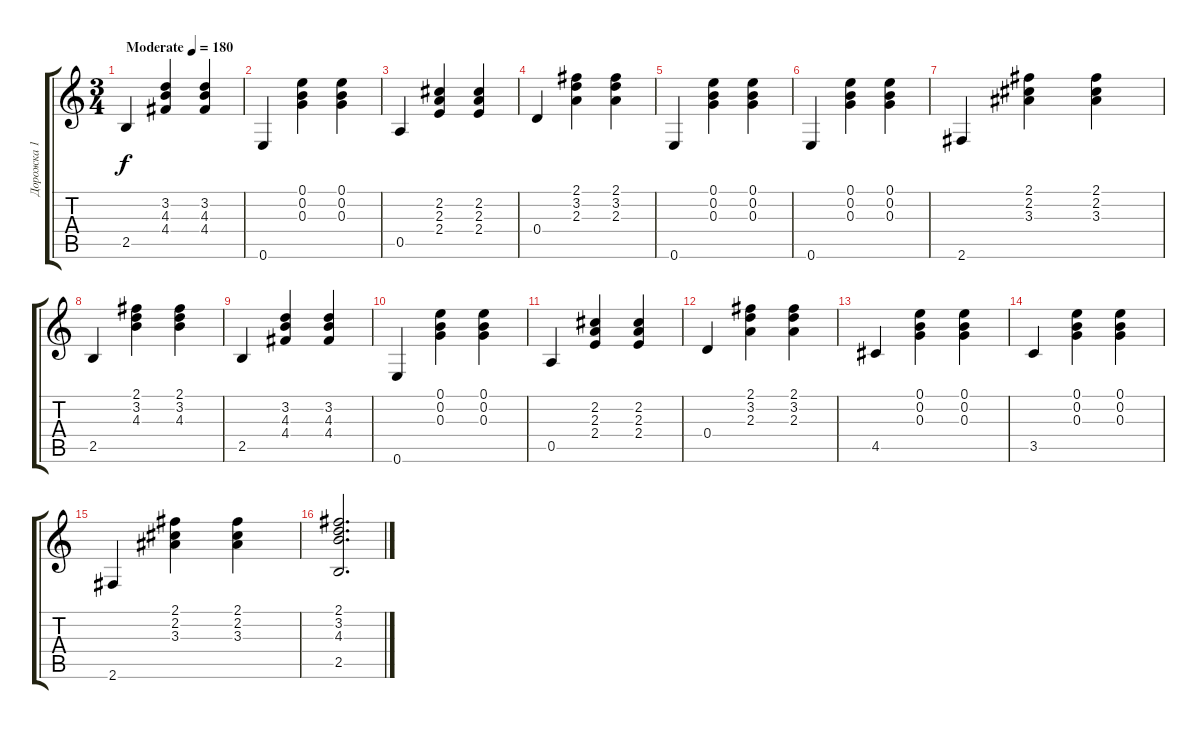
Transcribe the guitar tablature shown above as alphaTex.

\track ("Дорожка 1" "Дорожка 1") {instrument acousticguitarnylon}
\staff {score tabs}
\tuning (E4 B3 G3 D3 A2 E2) {hide}
\ts (3 4)
\tempo (180 "Moderate")
\clef g2
\ks c
2.5.4{dy f instrument acousticguitarnylon} (3.2 4.3 4.4).4 (3.2 4.3 4.4).4 |
0.6.4 (0.1 0.2 0.3).4 (0.1 0.2 0.3).4 |
0.5.4 (2.2 2.3 2.4).4 (2.2 2.3 2.4).4 |
0.4.4 (2.1 3.2 2.3).4 (2.1 3.2 2.3).4 |
0.6.4 (0.1 0.2 0.3).4 (0.1 0.2 0.3).4 |
0.6.4 (0.1 0.2 0.3).4 (0.1 0.2 0.3).4 |
2.6.4 (2.1 2.2 3.3).4 (2.1 2.2 3.3).4 |
2.5.4 (2.1 3.2 4.3).4 (2.1 3.2 4.3).4 |
2.5.4 (3.2 4.3 4.4).4 (3.2 4.3 4.4).4 |
0.6.4 (0.1 0.2 0.3).4 (0.1 0.2 0.3).4 |
0.5.4 (2.2 2.3 2.4).4 (2.2 2.3 2.4).4 |
0.4.4 (2.1 3.2 2.3).4 (2.1 3.2 2.3).4 |
4.5.4 (0.1 0.2 0.3).4 (0.1 0.2 0.3).4 |
3.5.4 (0.1 0.2 0.3).4 (0.1 0.2 0.3).4 |
2.6.4 (2.1 2.2 3.3).4 (2.1 2.2 3.3).4 |
(2.1 3.2 4.3 2.5).2{d}
